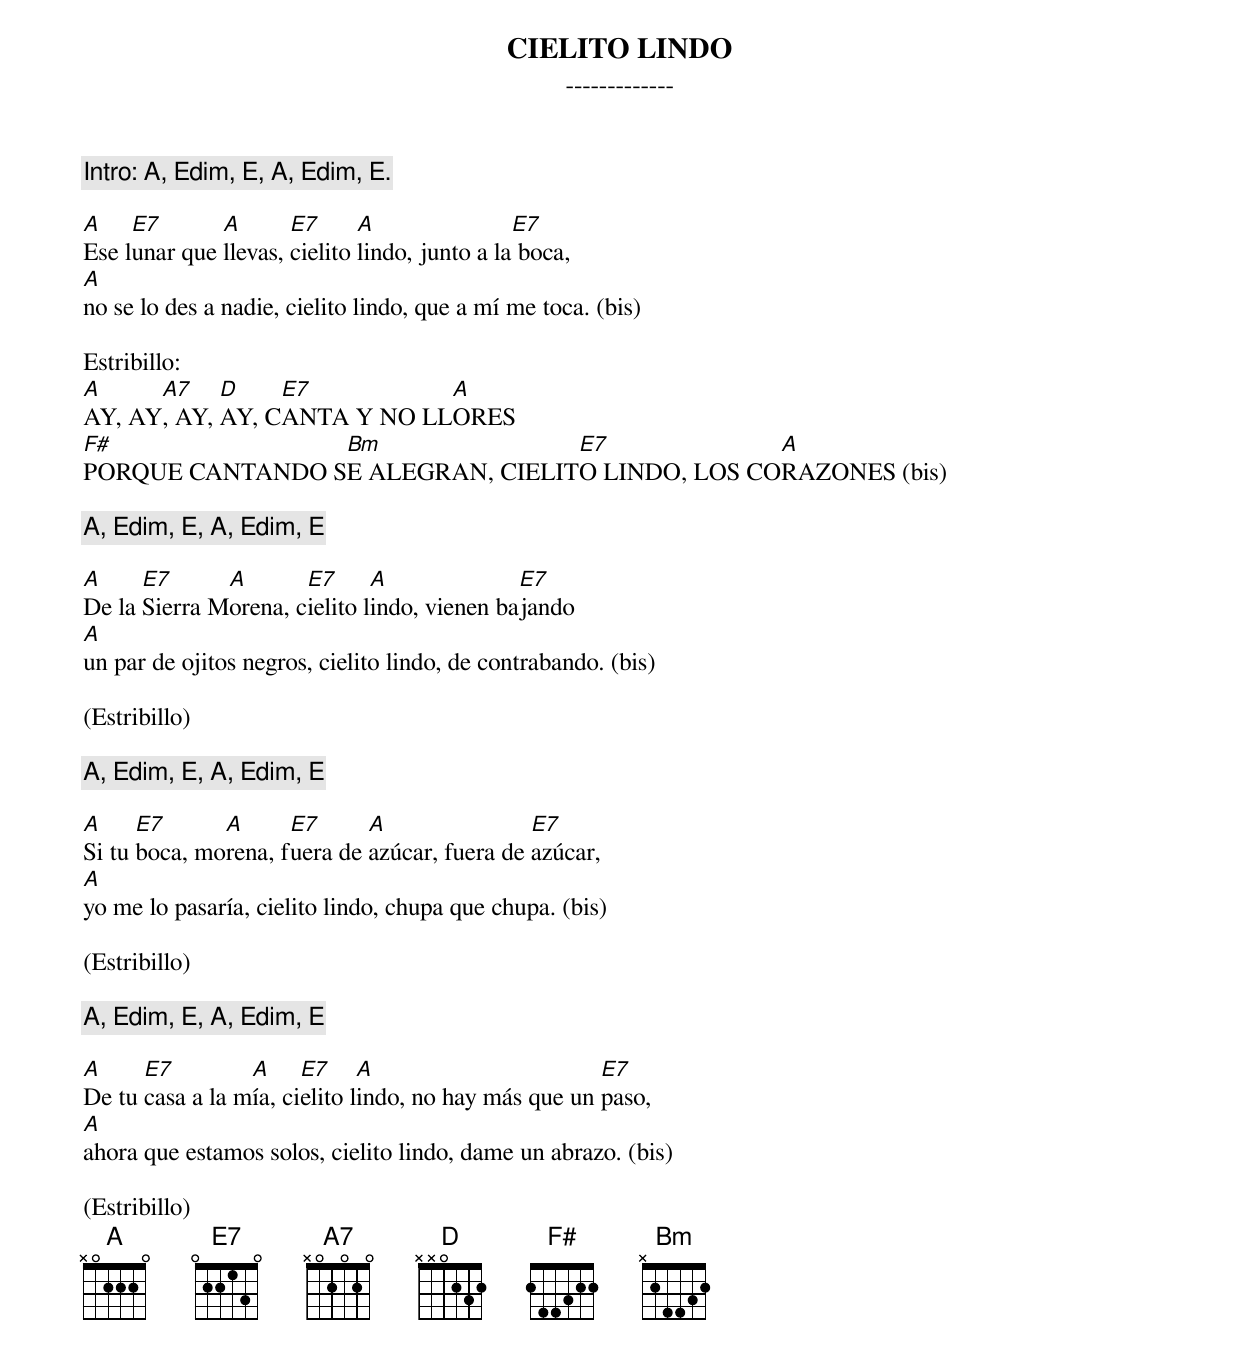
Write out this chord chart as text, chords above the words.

CIELITO LINDO
-------------

Intro: A, Edim, E, A, Edim, E.

A    E7       A       E7      A                E7
Ese lunar que llevas, cielito lindo, junto a la boca,
A
no se lo des a nadie, cielito lindo, que a mí me toca. (bis)

Estribillo:
A     A7    D    E7          A
AY, AY, AY, AY, CANTA Y NO LLORES
F#               Bm               E7             A
PORQUE CANTANDO SE ALEGRAN, CIELITO LINDO, LOS CORAZONES (bis)

[ A, Edim, E, A, Edim, E ]

A     E7      A       E7      A              E7
De la Sierra Morena, cielito lindo, vienen bajando
A
un par de ojitos negros, cielito lindo, de contrabando. (bis)

(Estribillo)

[ A, Edim, E, A, Edim, E ]

A     E7      A      E7      A                E7
Si tu boca, morena, fuera de azúcar, fuera de azúcar,
A
yo me lo pasaría, cielito lindo, chupa que chupa. (bis)

(Estribillo)

[ A, Edim, E, A, Edim, E ]

A     E7         A     E7     A                       E7
De tu casa a la mía, cielito lindo, no hay más que un paso,
A
ahora que estamos solos, cielito lindo, dame un abrazo. (bis)

(Estribillo)
